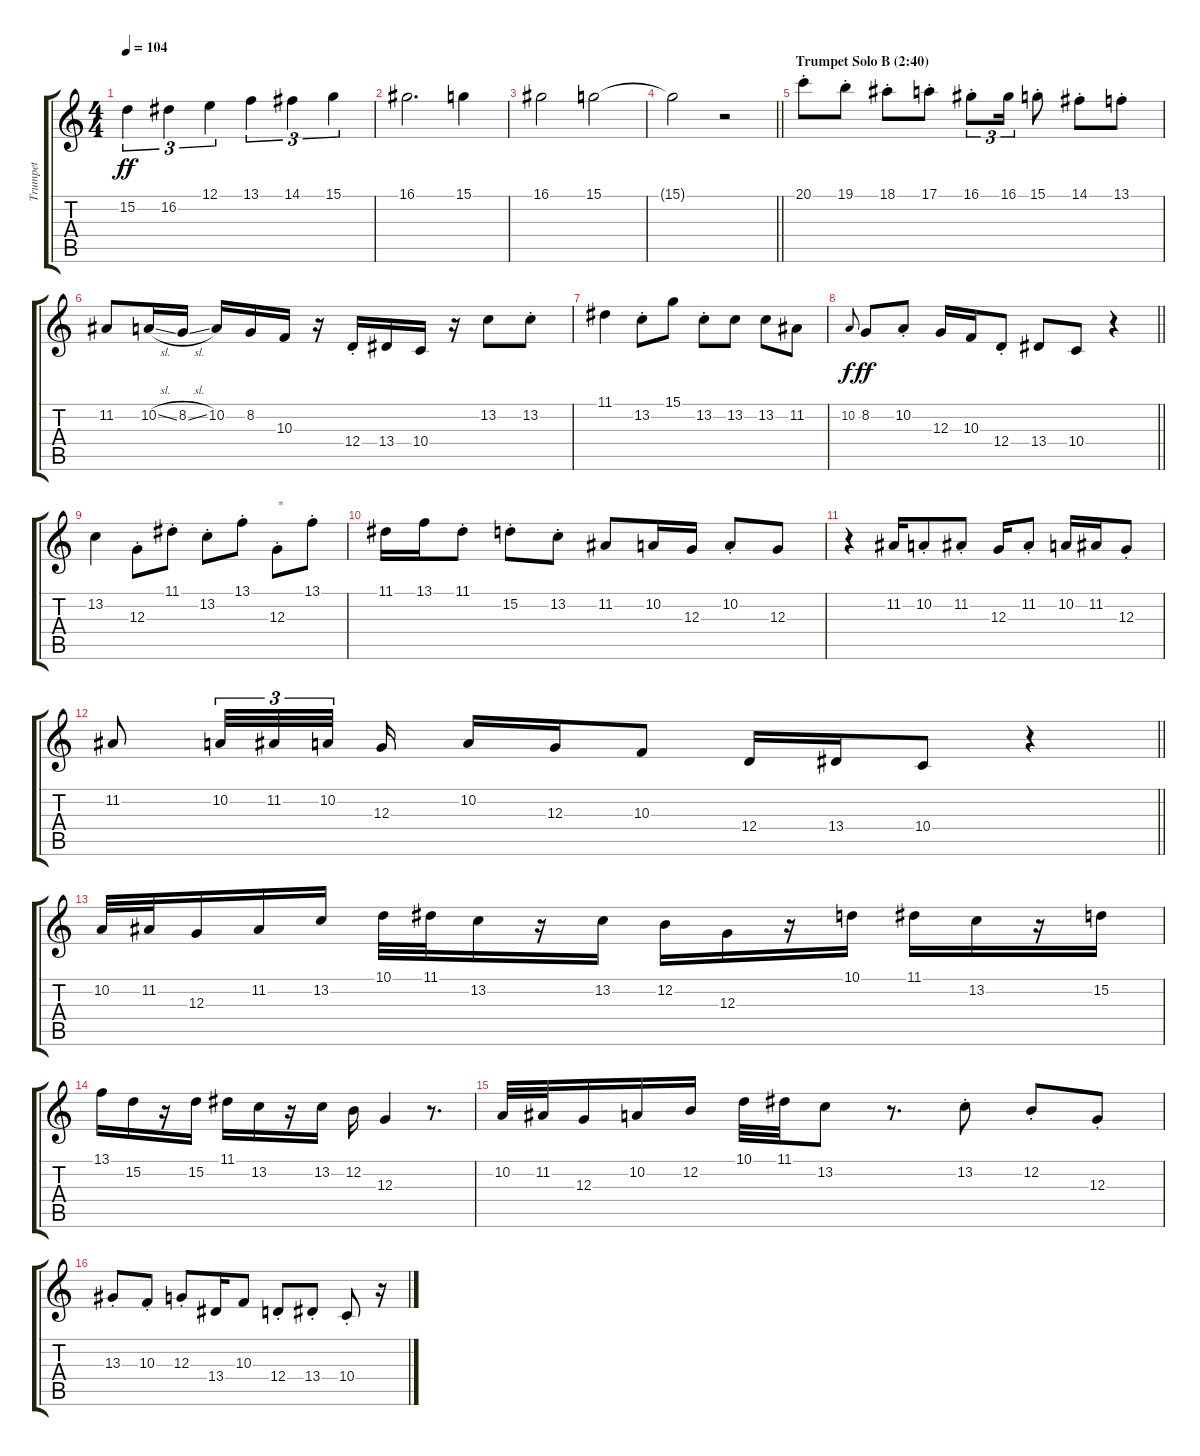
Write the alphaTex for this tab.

\track ("Trumpet" "Trumpet") {instrument trumpet}
\staff {score tabs}
\tuning (E4 B3 G3 D3 A2 E2) {hide}
\ts (4 4)
\tempo 104
\clef g2
\ks c
15.2.4{tu (3 2) dy ff} 16.2.4{tu (3 2)} 12.1.4{tu (3 2)} 13.1.4{tu (3 2)} 14.1.4{tu (3 2)} 15.1.4{tu (3 2)} |
16.1.2{d} 15.1.4 |
16.1.2 15.1.2 |
\barLineRight lightlight
15.1{t}.2 r.2 |
\section ("" "Trumpet Solo B (2:40)")
20.1{st}.8 19.1{st}.8 18.1{st}.8 17.1{st}.8 16.1{st}.8{tu (3 2)} 16.1.16{tu (3 2)} 15.1{st}.8 14.1{st}.8 13.1{st}.8 |
11.2.8 10.2{sl}.16 8.2{sl}.16 10.2.16 8.2.16 10.3.16 r.16 12.4{st}.16 13.4.16 10.4.16 r.16 13.2.8 13.2{st}.8 |
11.1.4 13.2{st}.8 15.1.8 13.2{st}.8 13.2.8 13.2.8 11.2.8 |
\barLineRight lightlight
10.2.8{gr onbeat dy f} 8.2.8{dy ff} 10.2{st}.8 12.3.16 10.3.16 12.4{st}.8 13.4.8 10.4.8 r.4 |
13.2.4 12.3{st}.8 11.1{st}.8 13.2{st}.8 13.1{st}.8 12.3{st}.8{txt "*"} 13.1{st}.8 |
11.1.16 13.1.16 11.1{st}.8 15.2{st}.8 13.2{st}.8 11.2.8 10.2.16 12.3.16 10.2{st}.8 12.3.8 |
r.4 11.2.16 10.2{st}.8 11.2{st}.8 12.3.16 11.2{st}.8 10.2.16 11.2.16 12.3{st}.8 |
\barLineRight lightlight
11.2.8 10.2.32{tu (3 2)} 11.2.32{tu (3 2)} 10.2.32{tu (3 2) beam splitsecondary} 12.3.16 10.2.16 12.3.16 10.3.8 12.4.16 13.4.16 10.4.8 r.4 |
10.2.32 11.2.32 12.3.16 11.2.16 13.2.16 10.1.32 11.1.32 13.2.16 r.16 13.2.16 12.2.16 12.3.16 r.16 10.1.16 11.1.16 13.2.16 r.16 15.2.16 |
13.1.16 15.2.16 r.16 15.2.16 11.1.16 13.2.16 r.16 13.2.16 12.2.16 12.3.4 r.8{d} |
10.2.32 11.2.32 12.3.16 10.2.16 12.2.16 10.1.32 11.1.32 13.2.8 r.8{d} 13.2{st}.8 12.2{st}.8 12.3{st}.8 |
13.3{st}.8 10.3{st}.8 12.3{st}.8 13.4.16 10.3.8 12.4{st}.8 13.4{st}.8 10.4{st}.8 r.16
